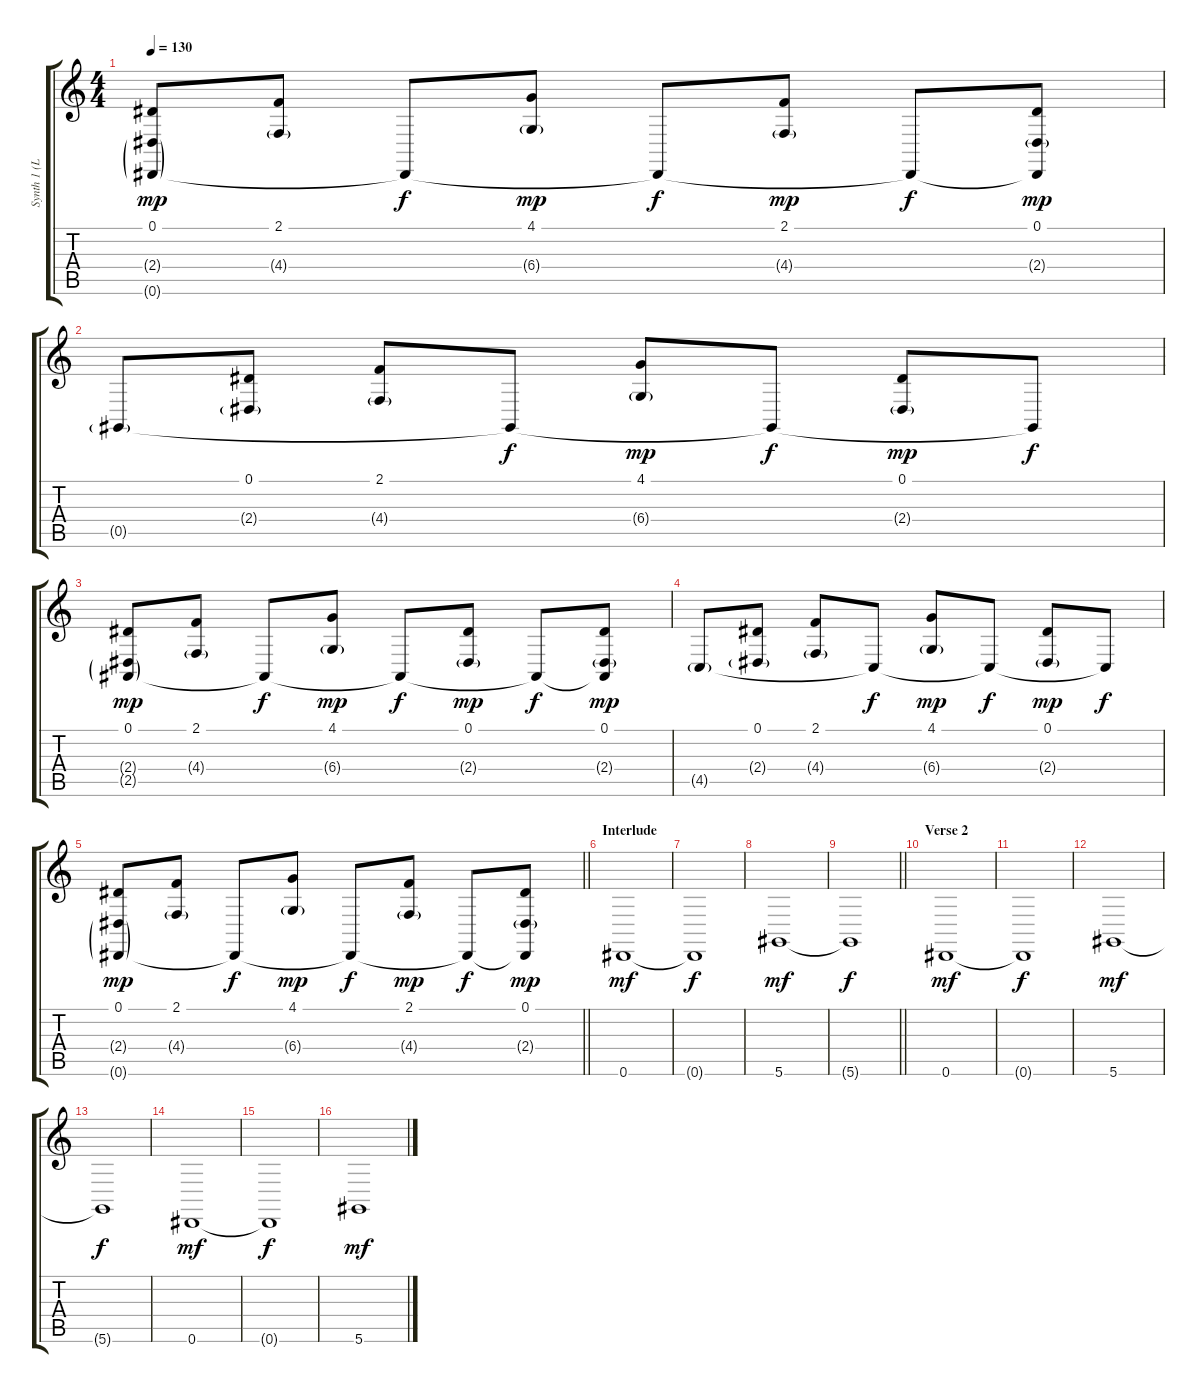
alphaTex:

\track ("Synth 1 (Lead)" "Synth 1 (L") {instrument lead2sawtooth}
\staff {score tabs}
\tuning (Eb4 Bb3 Gb3 Db3 Ab2 Eb2) {hide}
\ts (4 4)
\tempo 130
\clef g2
\ks c
(0.1 2.4{g} 0.6{g}).8{dy mp} (2.1 4.4{g}).8 0.6{t}.8{dy f} (4.1 6.4{g}).8{dy mp} 0.6{t}.8{dy f} (2.1 4.4{g}).8{dy mp} 0.6{t}.8{dy f} (0.1 2.4{g} 0.6{t}).8{dy mp} |
0.5{g}.8 (0.1 2.4{g}).8 (2.1 4.4{g}).8 0.5{t}.8{dy f} (4.1 6.4{g}).8{dy mp} 0.5{t}.8{dy f} (0.1 2.4{g}).8{dy mp} 0.5{t}.8{dy f} |
(0.1 2.4{g} 2.5{g}).8{dy mp} (2.1 4.4{g}).8 2.5{t}.8{dy f} (4.1 6.4{g}).8{dy mp} 2.5{t}.8{dy f} (0.1 2.4{g}).8{dy mp} 2.5{t}.8{dy f} (0.1 2.4{g} 2.5{t}).8{dy mp} |
4.5{g}.8 (0.1 2.4{g}).8 (2.1 4.4{g}).8 4.5{t}.8{dy f} (4.1 6.4{g}).8{dy mp} 4.5{t}.8{dy f} (0.1 2.4{g}).8{dy mp} 4.5{t}.8{dy f} |
\barLineRight lightlight
(0.1 2.4{g} 0.6{g}).8{dy mp} (2.1 4.4{g}).8 0.6{t}.8{dy f} (4.1 6.4{g}).8{dy mp} 0.6{t}.8{dy f} (2.1 4.4{g}).8{dy mp} 0.6{t}.8{dy f} (0.1 2.4{g} 0.6{t}).8{dy mp} |
\section ("" "Interlude")
0.6.1{dy mf volume 7} |
0.6{t}.1{dy f} |
5.6.1{dy mf} |
\barLineRight lightlight
5.6{t}.1{dy f} |
\section ("" "Verse 2")
0.6.1{dy mf} |
0.6{t}.1{dy f} |
5.6.1{dy mf} |
5.6{t}.1{dy f} |
0.6.1{dy mf} |
0.6{t}.1{dy f} |
5.6.1{dy mf}
